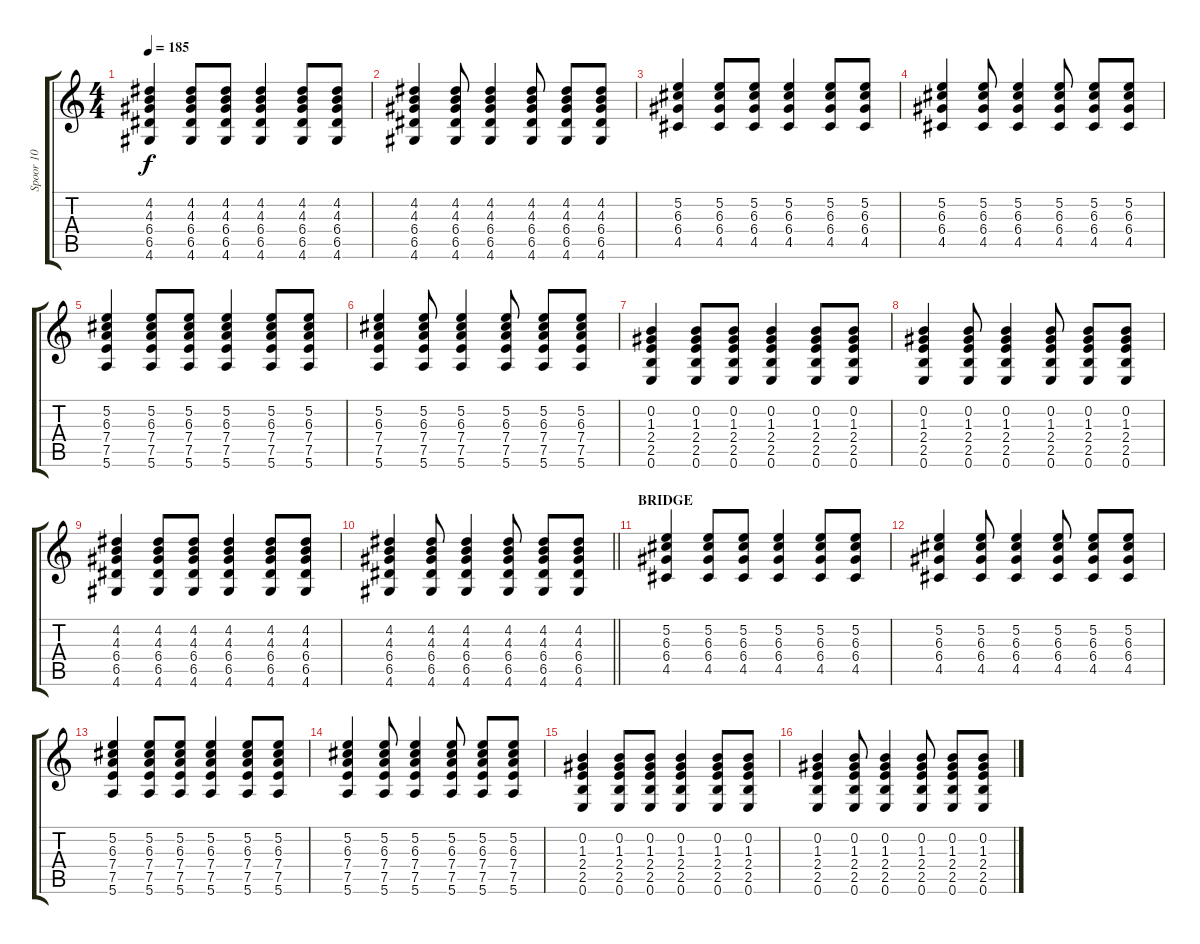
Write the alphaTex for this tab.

\track ("Spoor 10" "Spoor 10") {instrument acousticguitarnylon}
\staff {score tabs}
\tuning (E4 B3 G3 D3 A2 E2) {hide}
\ts (4 4)
\tempo 185
\clef g2
\ks c
(4.2 4.3 6.4 6.5 4.6).4{dy f} (4.2 4.3 6.4 6.5 4.6).8 (4.2 4.3 6.4 6.5 4.6).8 (4.2 4.3 6.4 6.5 4.6).4 (4.2 4.3 6.4 6.5 4.6).8 (4.2 4.3 6.4 6.5 4.6).8 |
(4.2 4.3 6.4 6.5 4.6).4 (4.2 4.3 6.4 6.5 4.6).8 (4.2 4.3 6.4 6.5 4.6).4 (4.2 4.3 6.4 6.5 4.6).8 (4.2 4.3 6.4 6.5 4.6).8 (4.2 4.3 6.4 6.5 4.6).8 |
(5.2 6.3 6.4 4.5).4 (5.2 6.3 6.4 4.5).8 (5.2 6.3 6.4 4.5).8 (5.2 6.3 6.4 4.5).4 (5.2 6.3 6.4 4.5).8 (5.2 6.3 6.4 4.5).8 |
(5.2 6.3 6.4 4.5).4 (5.2 6.3 6.4 4.5).8 (5.2 6.3 6.4 4.5).4 (5.2 6.3 6.4 4.5).8 (5.2 6.3 6.4 4.5).8 (5.2 6.3 6.4 4.5).8 |
(5.2 6.3 7.4 7.5 5.6).4 (5.2 6.3 7.4 7.5 5.6).8 (5.2 6.3 7.4 7.5 5.6).8 (5.2 6.3 7.4 7.5 5.6).4 (5.2 6.3 7.4 7.5 5.6).8 (5.2 6.3 7.4 7.5 5.6).8 |
(5.2 6.3 7.4 7.5 5.6).4 (5.2 6.3 7.4 7.5 5.6).8 (5.2 6.3 7.4 7.5 5.6).4 (5.2 6.3 7.4 7.5 5.6).8 (5.2 6.3 7.4 7.5 5.6).8 (5.2 6.3 7.4 7.5 5.6).8 |
(0.2 1.3 2.4 2.5 0.6).4 (0.2 1.3 2.4 2.5 0.6).8 (0.2 1.3 2.4 2.5 0.6).8 (0.2 1.3 2.4 2.5 0.6).4 (0.2 1.3 2.4 2.5 0.6).8 (0.2 1.3 2.4 2.5 0.6).8 |
(0.2 1.3 2.4 2.5 0.6).4 (0.2 1.3 2.4 2.5 0.6).8 (0.2 1.3 2.4 2.5 0.6).4 (0.2 1.3 2.4 2.5 0.6).8 (0.2 1.3 2.4 2.5 0.6).8 (0.2 1.3 2.4 2.5 0.6).8 |
(4.2 4.3 6.4 6.5 4.6).4 (4.2 4.3 6.4 6.5 4.6).8 (4.2 4.3 6.4 6.5 4.6).8 (4.2 4.3 6.4 6.5 4.6).4 (4.2 4.3 6.4 6.5 4.6).8 (4.2 4.3 6.4 6.5 4.6).8 |
\barLineRight lightlight
(4.2 4.3 6.4 6.5 4.6).4 (4.2 4.3 6.4 6.5 4.6).8 (4.2 4.3 6.4 6.5 4.6).4 (4.2 4.3 6.4 6.5 4.6).8 (4.2 4.3 6.4 6.5 4.6).8 (4.2 4.3 6.4 6.5 4.6).8 |
\section ("" "BRIDGE")
(5.2 6.3 6.4 4.5).4 (5.2 6.3 6.4 4.5).8 (5.2 6.3 6.4 4.5).8 (5.2 6.3 6.4 4.5).4 (5.2 6.3 6.4 4.5).8 (5.2 6.3 6.4 4.5).8 |
(5.2 6.3 6.4 4.5).4 (5.2 6.3 6.4 4.5).8 (5.2 6.3 6.4 4.5).4 (5.2 6.3 6.4 4.5).8 (5.2 6.3 6.4 4.5).8 (5.2 6.3 6.4 4.5).8 |
(5.2 6.3 7.4 7.5 5.6).4 (5.2 6.3 7.4 7.5 5.6).8 (5.2 6.3 7.4 7.5 5.6).8 (5.2 6.3 7.4 7.5 5.6).4 (5.2 6.3 7.4 7.5 5.6).8 (5.2 6.3 7.4 7.5 5.6).8 |
(5.2 6.3 7.4 7.5 5.6).4 (5.2 6.3 7.4 7.5 5.6).8 (5.2 6.3 7.4 7.5 5.6).4 (5.2 6.3 7.4 7.5 5.6).8 (5.2 6.3 7.4 7.5 5.6).8 (5.2 6.3 7.4 7.5 5.6).8 |
(0.2 1.3 2.4 2.5 0.6).4 (0.2 1.3 2.4 2.5 0.6).8 (0.2 1.3 2.4 2.5 0.6).8 (0.2 1.3 2.4 2.5 0.6).4 (0.2 1.3 2.4 2.5 0.6).8 (0.2 1.3 2.4 2.5 0.6).8 |
(0.2 1.3 2.4 2.5 0.6).4 (0.2 1.3 2.4 2.5 0.6).8 (0.2 1.3 2.4 2.5 0.6).4 (0.2 1.3 2.4 2.5 0.6).8 (0.2 1.3 2.4 2.5 0.6).8 (0.2 1.3 2.4 2.5 0.6).8
